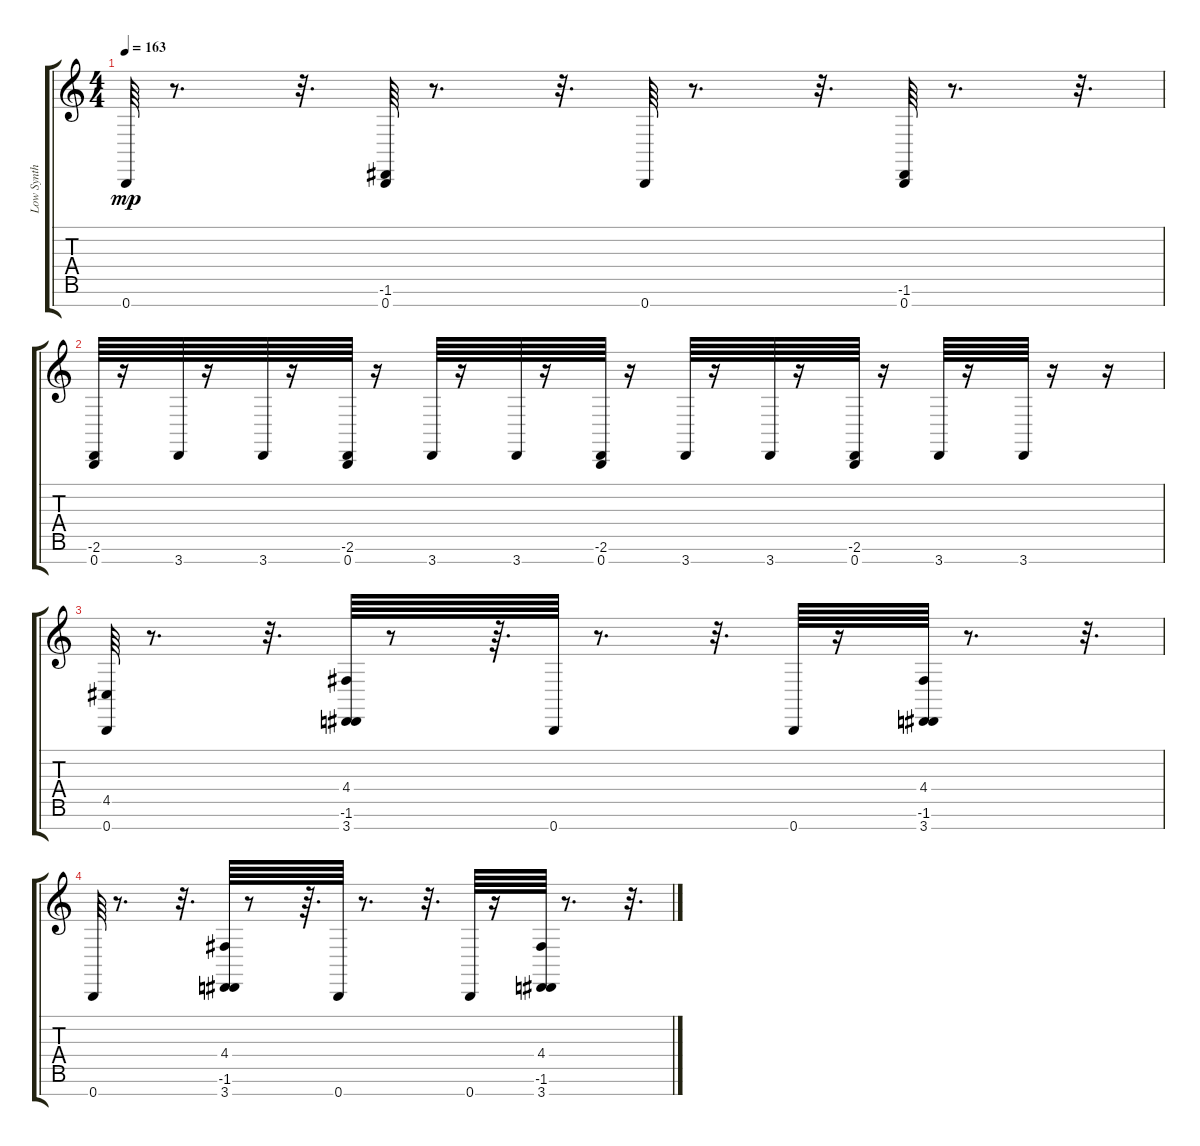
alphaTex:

\track ("Low Synth" "Low Synth") {instrument acousticgrandpiano}
\staff {score tabs}
\tuning (E4 B3 G3 D3 A2 E2 B1) {hide}
\ts (4 4)
\tempo 163
\clef g2
\ks c
0.7.64{dy mp} r.8{d} r.32{d} (-1.6 0.7).64 r.8{d} r.32{d} 0.7.64 r.8{d} r.32{d} (-1.6 0.7).64 r.8{d} r.32{d} |
(-2.6 0.7).64 r.16 3.7.64 r.16 3.7.64 r.16 (-2.6 0.7).64 r.16 3.7.64 r.16 3.7.64 r.16 (-2.6 0.7).64 r.16 3.7.64 r.16 3.7.64 r.16 (-2.6 0.7).64 r.16 3.7.64 r.16 3.7.64 r.16 r.16 |
(4.5 0.7).64 r.8{d} r.32{d} (4.4 -1.6 3.7).64 r.8 r.64{d} 0.7.64 r.8{d} r.32{d} 0.7.64 r.16 (4.4 -1.6 3.7).64 r.8{d} r.32{d} |
0.7.64 r.8{d} r.32{d} (4.4 -1.6 3.7).64 r.8 r.64{d} 0.7.64 r.8{d} r.32{d} 0.7.64 r.16 (4.4 -1.6 3.7).64 r.8{d} r.32{d}
